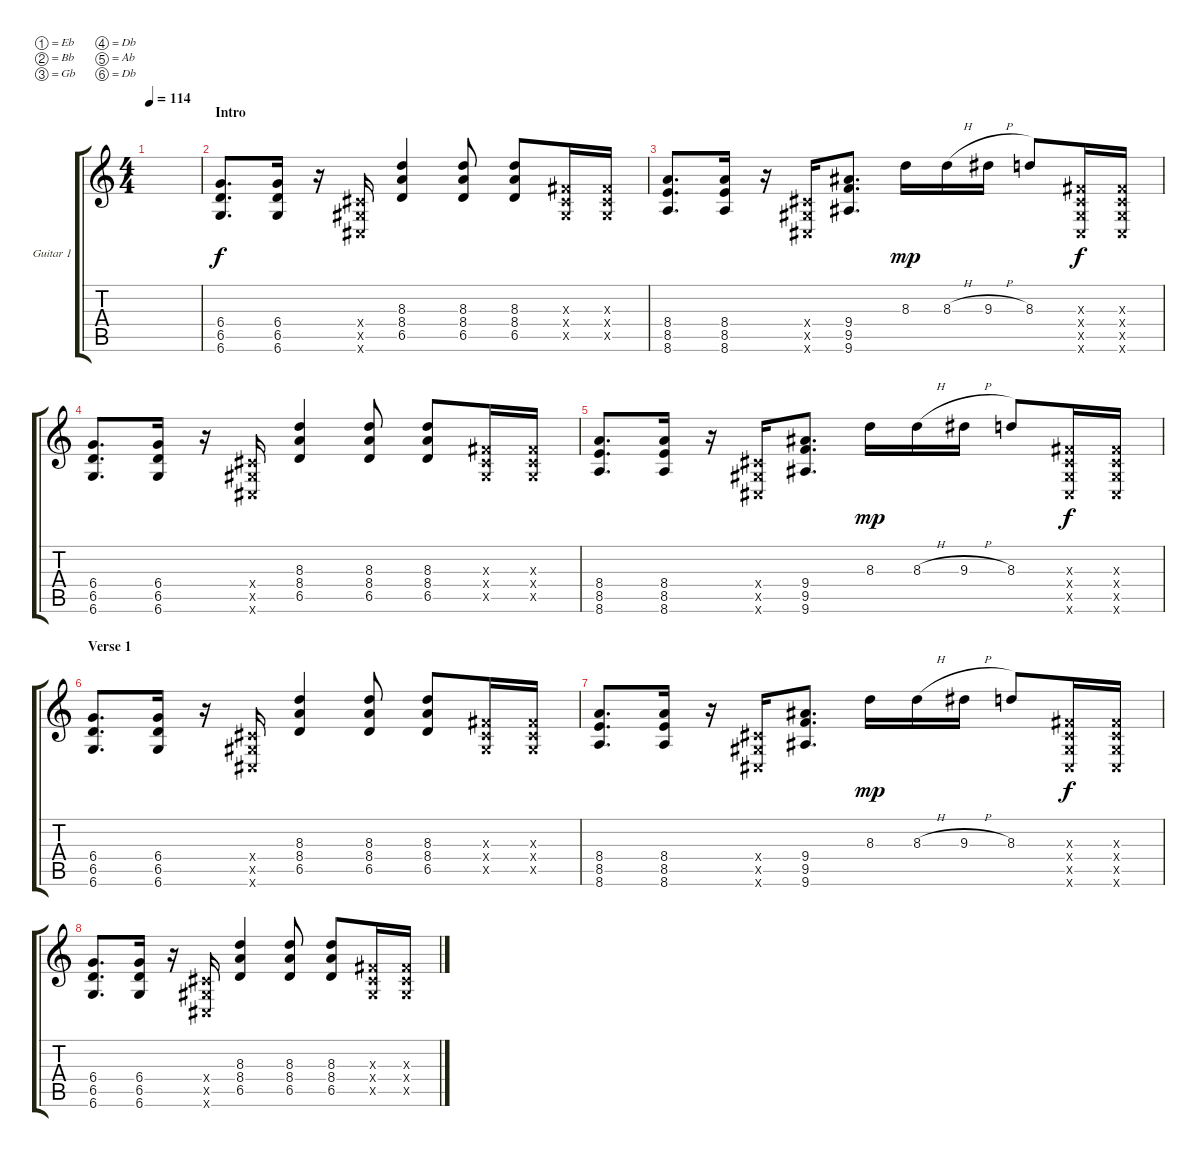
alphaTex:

\bracketExtendMode groupsimilarinstruments
\firstSystemTrackNameOrientation horizontal
\otherSystemsTrackNameOrientation horizontal
\track ("Guitar 1" "Guitar 1") {instrument overdrivenguitar}
\staff {score tabs}
\tuning (Eb4 Bb3 Gb3 Db3 Ab2 Db2)
\ts (4 4)
\tempo 114
\clef g2
\ks c
|
\section ("" "Intro")
(6.4 6.5 6.6).8{d} (6.4 6.5 6.6).16 r.16 (0.4{x} 0.5{x} 0.6{x}).16 (8.3 8.4 6.5).4 (8.3 8.4 6.5).8 (8.3 8.4 6.5).8 (0.3{x} 0.4{x} 0.5{x}).16 (0.3{x} 0.4{x} 0.5{x}).16 |
(8.4 8.5 8.6).8{d} (8.4 8.5 8.6).16 r.16 (0.4{x} 0.5{x} 0.6{x}).16 (9.4 9.5 9.6).8{d} 8.3.16{dy mp} 8.3{h}.16 9.3{h}.16 8.3.8 (0.3{x} 0.4{x} 0.5{x} 0.6{x}).16{dy f} (0.3{x} 0.4{x} 0.5{x} 0.6{x}).16 |
(6.4 6.5 6.6).8{d} (6.4 6.5 6.6).16 r.16 (0.4{x} 0.5{x} 0.6{x}).16 (8.3 8.4 6.5).4 (8.3 8.4 6.5).8 (8.3 8.4 6.5).8 (0.3{x} 0.4{x} 0.5{x}).16 (0.3{x} 0.4{x} 0.5{x}).16 |
(8.4 8.5 8.6).8{d} (8.4 8.5 8.6).16 r.16 (0.4{x} 0.5{x} 0.6{x}).16 (9.4 9.5 9.6).8{d} 8.3.16{dy mp} 8.3{h}.16 9.3{h}.16 8.3.8 (0.3{x} 0.4{x} 0.5{x} 0.6{x}).16{dy f} (0.3{x} 0.4{x} 0.5{x} 0.6{x}).16 |
\section ("" "Verse 1")
(6.4 6.5 6.6).8{d} (6.4 6.5 6.6).16 r.16 (0.4{x} 0.5{x} 0.6{x}).16 (8.3 8.4 6.5).4 (8.3 8.4 6.5).8 (8.3 8.4 6.5).8 (0.3{x} 0.4{x} 0.5{x}).16 (0.3{x} 0.4{x} 0.5{x}).16 |
(8.4 8.5 8.6).8{d} (8.4 8.5 8.6).16 r.16 (0.4{x} 0.5{x} 0.6{x}).16 (9.4 9.5 9.6).8{d} 8.3.16{dy mp} 8.3{h}.16 9.3{h}.16 8.3.8 (0.3{x} 0.4{x} 0.5{x} 0.6{x}).16{dy f} (0.3{x} 0.4{x} 0.5{x} 0.6{x}).16 |
(6.4 6.5 6.6).8{d} (6.4 6.5 6.6).16 r.16 (0.4{x} 0.5{x} 0.6{x}).16 (8.3 8.4 6.5).4 (8.3 8.4 6.5).8 (8.3 8.4 6.5).8 (0.3{x} 0.4{x} 0.5{x}).16 (0.3{x} 0.4{x} 0.5{x}).16
